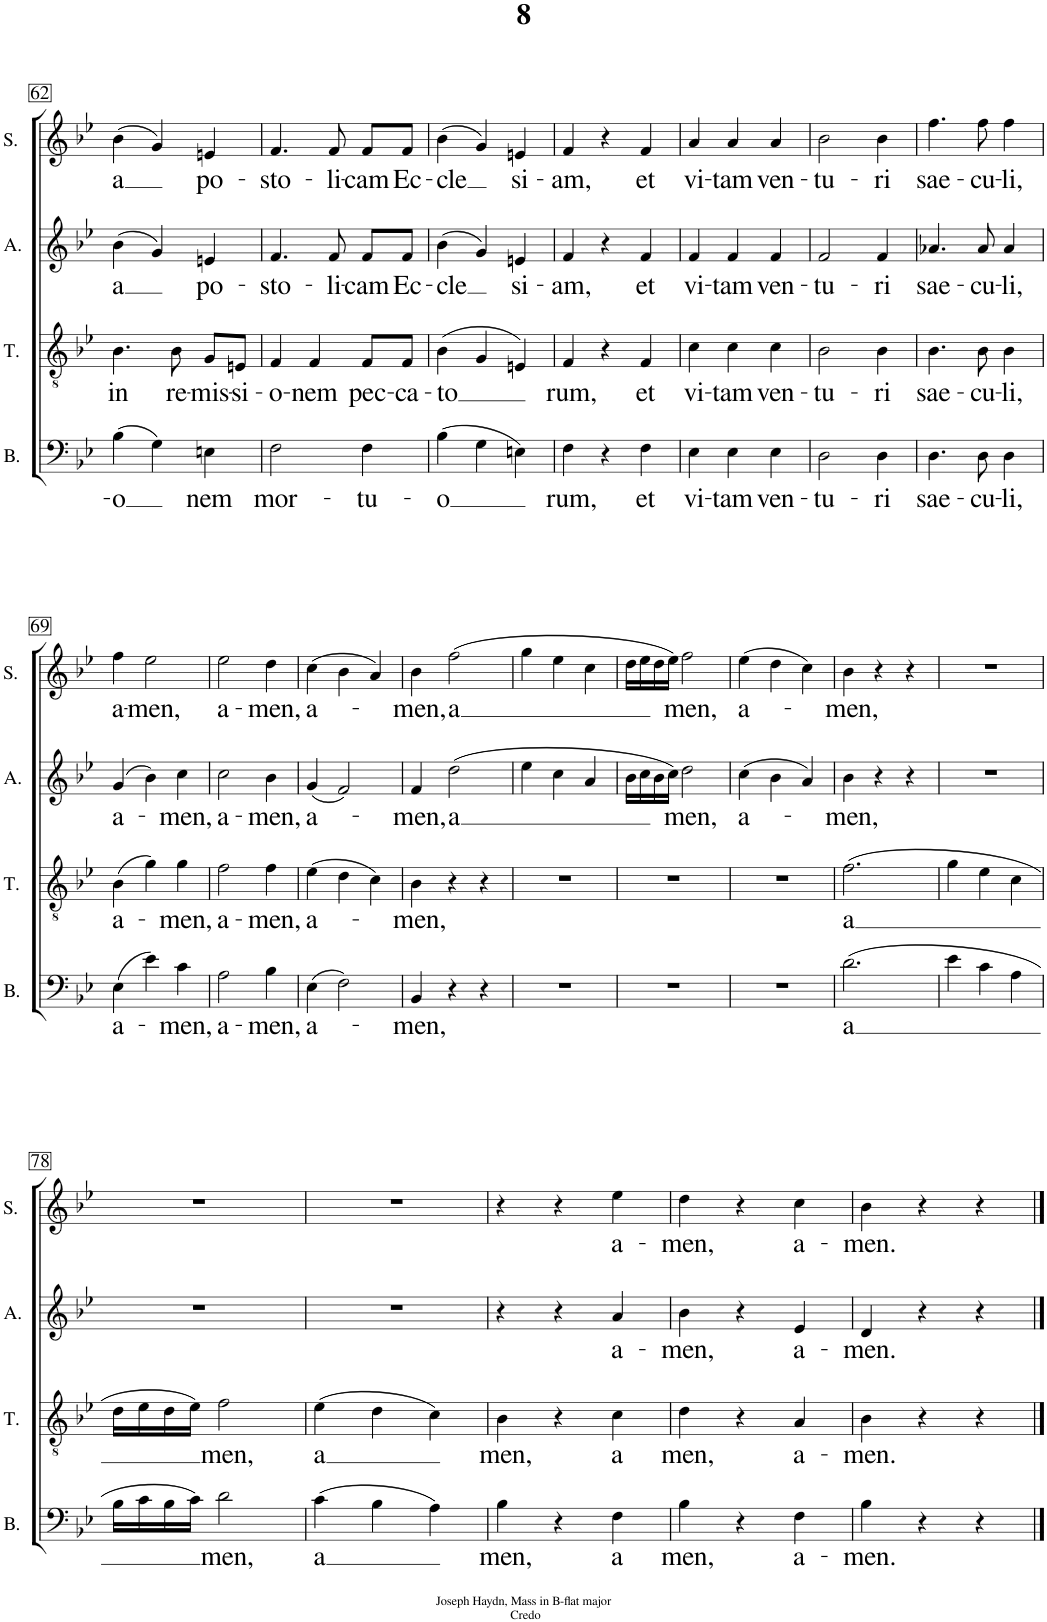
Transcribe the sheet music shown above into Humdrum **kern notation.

**kern	**text	**kern	**text	**kern	**text	**kern	**text
*part4	*part4	*part3	*part3	*part2	*part2	*part1	*part1
*staff4	*staff4	*staff3	*staff3	*staff2	*staff2	*staff1	*staff1
*I"Basso	*	*I"Tenore	*	*I"Alto	*	*I"Soprano	*
*I'B.	*	*I'T.	*	*I'A.	*	*I'S.	*
!!LO:PB:g=z
*clefF4	*	*clefGv2	*	*clefG2	*	*clefG2	*
*k[b-e-]	*	*k[b-e-]	*	*k[b-e-]	*	*k[b-e-]	*
*M3/4	*	*M3/4	*	*M3/4	*	*M3/4	*
=62	=62	=62	=62	=62	=62	=62	=62
!	!LO:LY:b	!	!LO:LY:b	!	!LO:LY:b	!	!LO:LY:b
(>4B-\	-o	4.B-\	in	(>4b-\	a	(>4b-\	a
4G\)	.	.	.	4g/)	.	4g/)	.
!	!	!	!LO:LY:b	!	!	!	!
.	.	8B-\	re-	.	.	.	.
!	!LO:LY:b	!	!LO:LY:b	!	!LO:LY:b	!	!LO:LY:b
4En\	nem	8G/L	-mis-	4en/	po-	4en/	po-
!	!	!	!LO:LY:b	!	!	!	!
.	.	8En/J	-si-	.	.	.	.
=63	=63	=63	=63	=63	=63	=63	=63
!	!LO:LY:b	!	!LO:LY:b	!	!LO:LY:b	!	!LO:LY:b
2F\	mor-	4F/	-o-	4.f/	-sto-	4.f/	-sto-
!	!	!	!LO:LY:b	!	!	!	!
.	.	4F/	-nem	.	.	.	.
!	!	!	!	!	!LO:LY:b	!	!LO:LY:b
.	.	.	.	8f/	-li-	8f/	-li-
!	!LO:LY:b	!	!LO:LY:b	!	!LO:LY:b	!	!LO:LY:b
4F\	-tu-	8F/L	pec-	8f/L	-cam	8f/L	-cam
!	!	!	!LO:LY:b	!	!LO:LY:b	!	!LO:LY:b
.	.	8F/J	-ca-	8f/J	Ec-	8f/J	Ec-
=64	=64	=64	=64	=64	=64	=64	=64
!	!LO:LY:b	!	!LO:LY:b	!	!LO:LY:b	!	!LO:LY:b
(>4B-\	-o	(>4B-\	-to	(>4b-\	-cle	(>4b-\	-cle
4G\	.	4G/	.	4g/)	.	4g/)	.
!	!	!	!	!	!LO:LY:b	!	!LO:LY:b
4En\)	.	4En/)	.	4en/	si-	4en/	si-
=65	=65	=65	=65	=65	=65	=65	=65
!	!LO:LY:b	!	!LO:LY:b	!	!LO:LY:b	!	!LO:LY:b
4F\	rum,	4F/	rum,	4f/	-am,	4f/	-am,
4r	.	4r	.	4r	.	4r	.
!	!LO:LY:b	!	!LO:LY:b	!	!LO:LY:b	!	!LO:LY:b
4F\	et	4F/	et	4f/	et	4f/	et
=66	=66	=66	=66	=66	=66	=66	=66
!	!LO:LY:b	!	!LO:LY:b	!	!LO:LY:b	!	!LO:LY:b
4E-\	vi-	4c\	vi-	4f/	vi-	4a/	vi-
!	!LO:LY:b	!	!LO:LY:b	!	!LO:LY:b	!	!LO:LY:b
4E-\	-tam	4c\	-tam	4f/	-tam	4a/	-tam
!	!LO:LY:b	!	!LO:LY:b	!	!LO:LY:b	!	!LO:LY:b
4E-\	ven-	4c\	ven-	4f/	ven-	4a/	ven-
=67	=67	=67	=67	=67	=67	=67	=67
!	!LO:LY:b	!	!LO:LY:b	!	!LO:LY:b	!	!LO:LY:b
2D\	-tu-	2B-\	-tu-	2f/	-tu-	2b-\	-tu-
!	!LO:LY:b	!	!LO:LY:b	!	!LO:LY:b	!	!LO:LY:b
4D\	-ri	4B-\	-ri	4f/	-ri	4b-\	-ri
=68	=68	=68	=68	=68	=68	=68	=68
!	!LO:LY:b	!	!LO:LY:b	!	!LO:LY:b	!	!LO:LY:b
4.D\	sae-	4.B-\	sae-	4.a-X/	sae-	4.ff\	sae-
!	!LO:LY:b	!	!LO:LY:b	!	!LO:LY:b	!	!LO:LY:b
8D\	-cu-	8B-\	-cu-	8a-/	-cu-	8ff\	-cu-
!	!LO:LY:b	!	!LO:LY:b	!	!LO:LY:b	!	!LO:LY:b
4D\	-li,	4B-\	-li,	4a-/	-li,	4ff\	-li,
!!LO:LB:g=z
=69	=69	=69	=69	=69	=69	=69	=69
!	!LO:LY:b	!	!LO:LY:b	!	!LO:LY:b	!	!LO:LY:b
(>4E-\	a-	(>4B-\	a-	(>4g/	a-	4ff\	a-
!	!	!	!	!	!	!	!LO:LY:b
4e-\)	.	4g\)	.	4b-\)	.	2ee-\	-men,
!	!LO:LY:b	!	!LO:LY:b	!	!LO:LY:b	!	!
4c\	-men,	4g\	-men,	4cc\	-men,	.	.
=70	=70	=70	=70	=70	=70	=70	=70
!	!LO:LY:b	!	!LO:LY:b	!	!LO:LY:b	!	!LO:LY:b
2A\	a-	2f\	a-	2cc\	a-	2ee-\	a-
!	!LO:LY:b	!	!LO:LY:b	!	!LO:LY:b	!	!LO:LY:b
4B-\	-men,	4f\	-men,	4b-\	-men,	4dd\	-men,
=71	=71	=71	=71	=71	=71	=71	=71
!	!LO:LY:b	!	!LO:LY:b	!	!LO:LY:b	!	!LO:LY:b
(>4E-\	a-	(>4e-\	a-	(<4g/	a-	(>4cc\	a-
2F\)	.	4d\	.	2f/)	.	4b-\	.
.	.	4c\)	.	.	.	4a/)	.
=72	=72	=72	=72	=72	=72	=72	=72
!	!LO:LY:b	!	!LO:LY:b	!	!LO:LY:b	!	!LO:LY:b
4BB-/	-men,	4B-\	-men,	4f/	-men,	4b-\	-men,
!	!	!	!	!	!LO:LY:b	!	!LO:LY:b
4r	.	4r	.	(>2dd\	a	(>2ff\	a
4r	.	4r	.	.	.	.	.
=73	=73	=73	=73	=73	=73	=73	=73
2.r	.	2.r	.	4ee-\	.	4gg\	.
.	.	.	.	4cc\	.	4ee-\	.
.	.	.	.	4a/	.	4cc\	.
=74	=74	=74	=74	=74	=74	=74	=74
2.r	.	2.r	.	16b-\LL	.	16dd\LL	.
.	.	.	.	16cc\	.	16ee-\	.
.	.	.	.	16b-\	.	16dd\	.
.	.	.	.	16cc\JJ)	.	16ee-\JJ)	.
!	!	!	!	!	!LO:LY:b	!	!LO:LY:b
.	.	.	.	2dd\	-men,	2ff\	-men,
=75	=75	=75	=75	=75	=75	=75	=75
!	!	!	!	!	!LO:LY:b	!	!LO:LY:b
2.r	.	2.r	.	(>4cc\	a-	(>4ee-\	a-
.	.	.	.	4b-\	.	4dd\	.
.	.	.	.	4a/)	.	4cc\)	.
=76	=76	=76	=76	=76	=76	=76	=76
!	!LO:LY:b	!	!LO:LY:b	!	!LO:LY:b	!	!LO:LY:b
(>2.d\	a	(>2.f\	a	4b-\	-men,	4b-\	-men,
.	.	.	.	4r	.	4r	.
.	.	.	.	4r	.	4r	.
=77	=77	=77	=77	=77	=77	=77	=77
4e-\	.	4g\	.	2.r	.	2.r	.
4c\	.	4e-\	.	.	.	.	.
4A\	.	4c\	.	.	.	.	.
!!LO:LB:g=z
=78	=78	=78	=78	=78	=78	=78	=78
16B-\LL	.	16d\LL	.	2.r	.	2.r	.
16c\	.	16e-\	.	.	.	.	.
16B-\	.	16d\	.	.	.	.	.
16c\JJ)	.	16e-\JJ)	.	.	.	.	.
!	!LO:LY:b	!	!LO:LY:b	!	!	!	!
2d\	men,	2f\	men,	.	.	.	.
=79	=79	=79	=79	=79	=79	=79	=79
!	!LO:LY:b	!	!LO:LY:b	!	!	!	!
(>4c\	a	(>4e-\	a	2.r	.	2.r	.
4B-\	.	4d\	.	.	.	.	.
4A\)	.	4c\)	.	.	.	.	.
=80	=80	=80	=80	=80	=80	=80	=80
!	!LO:LY:b	!	!LO:LY:b	!	!	!	!
4B-\	men,	4B-\	men,	4r	.	4r	.
4r	.	4r	.	4r	.	4r	.
!	!LO:LY:b	!	!LO:LY:b	!	!LO:LY:b	!	!LO:LY:b
4F\	a	4c\	a	4a/	a-	4ee-\	a-
=81	=81	=81	=81	=81	=81	=81	=81
!	!LO:LY:b	!	!LO:LY:b	!	!LO:LY:b	!	!LO:LY:b
4B-\	men,	4d\	men,	4b-\	-men,	4dd\	-men,
4r	.	4r	.	4r	.	4r	.
!	!LO:LY:b	!	!LO:LY:b	!	!LO:LY:b	!	!LO:LY:b
4F\	a-	4A/	a-	4e-/	a-	4cc\	a-
=82	=82	=82	=82	=82	=82	=82	=82
!	!LO:LY:b	!	!LO:LY:b	!	!LO:LY:b	!	!LO:LY:b
4B-\	-men.	4B-\	-men.	4d/	-men.	4b-\	-men.
4r	.	4r	.	4r	.	4r	.
4r	.	4r	.	4r	.	4r	.
==	==	==	==	==	==	==	==
*-	*-	*-	*-	*-	*-	*-	*-
